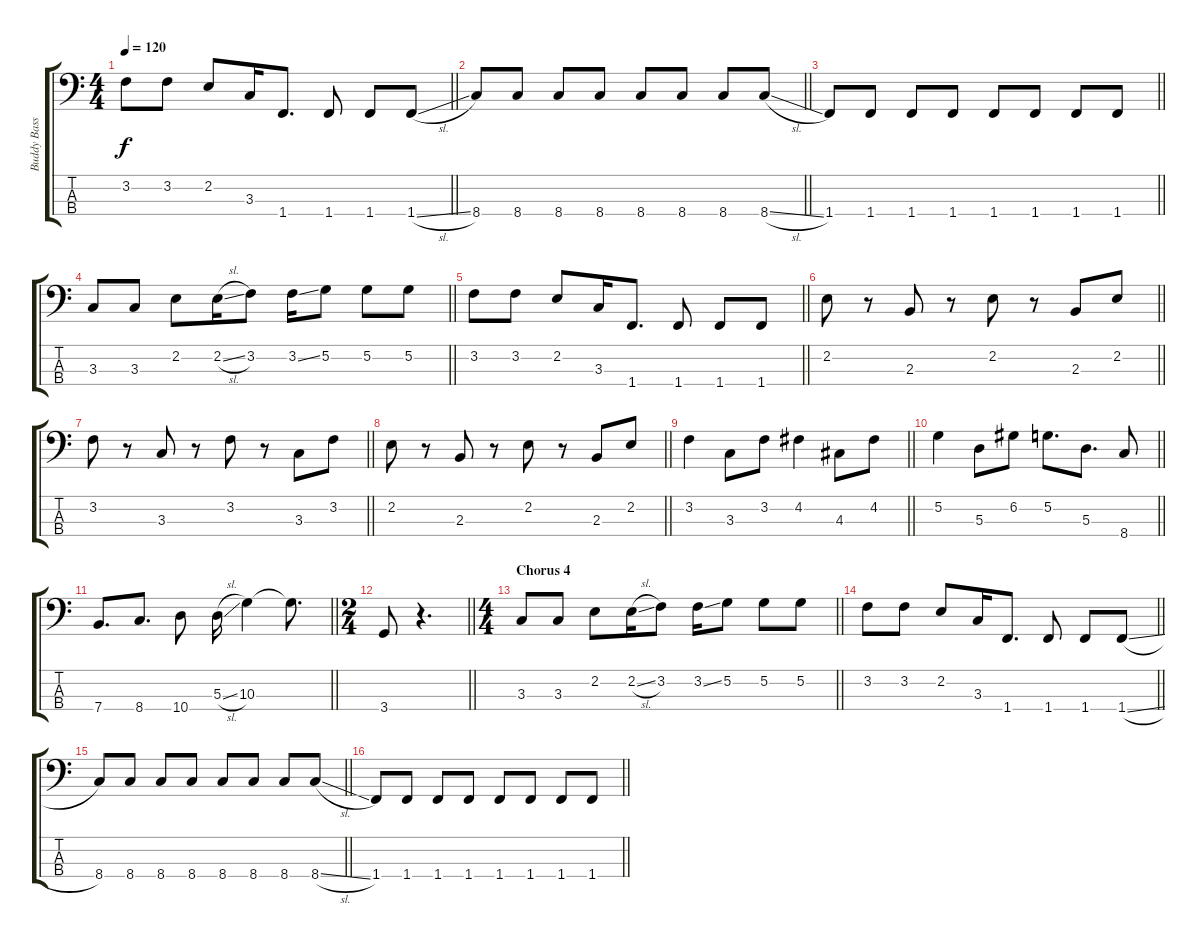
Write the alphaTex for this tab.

\track ("Buddy Bass" "Buddy Bass") {instrument electricbassfinger}
\staff {score tabs}
\tuning (G2 D2 A1 E1) {hide}
\ts (4 4)
\tempo 120
\clef f4
\barLineRight lightlight
\ks c
3.2.8{dy f} 3.2.8 2.2.8 3.3.16 1.4.8{d} 1.4.8 1.4.8 1.4{sl}.8 |
\barLineRight lightlight
8.4.8 8.4.8 8.4.8 8.4.8 8.4.8 8.4.8 8.4.8 8.4{sl}.8 |
\barLineRight lightlight
1.4.8 1.4.8 1.4.8 1.4.8 1.4.8 1.4.8 1.4.8 1.4.8 |
\barLineRight lightlight
3.3.8 3.3.8 2.2.8 2.2{sl}.16 3.2.8 3.2{ss}.16 5.2.8 5.2.8 5.2.8 |
\barLineRight lightlight
3.2.8 3.2.8 2.2.8 3.3.16 1.4.8{d} 1.4.8 1.4.8 1.4.8 |
\barLineRight lightlight
2.2.8 r.8 2.3.8 r.8 2.2.8 r.8 2.3.8 2.2.8 |
\barLineRight lightlight
3.2.8 r.8 3.3.8 r.8 3.2.8 r.8 3.3.8 3.2.8 |
\barLineRight lightlight
2.2.8 r.8 2.3.8 r.8 2.2.8 r.8 2.3.8 2.2.8 |
\barLineRight lightlight
3.2.4 3.3.8 3.2.8 4.2.4 4.3.8 4.2.8 |
\barLineRight lightlight
5.2.4 5.3.8 6.2.8 5.2.8{d} 5.3.8{d} 8.4.8 |
\barLineRight lightlight
7.4.8{d} 8.4.8{d} 10.4.8 5.3{sl}.16 10.3.4 10.3{t}.8{d} |
\ts (2 4)
\barLineRight lightlight
3.4.8 r.4{d} |
\ts (4 4)
\section ("" "Chorus 4")
\barLineRight lightlight
3.3.8 3.3.8 2.2.8 2.2{sl}.16 3.2.8 3.2{ss}.16 5.2.8 5.2.8 5.2.8 |
\barLineRight lightlight
3.2.8 3.2.8 2.2.8 3.3.16 1.4.8{d} 1.4.8 1.4.8 1.4{sl}.8 |
\barLineRight lightlight
8.4.8 8.4.8 8.4.8 8.4.8 8.4.8 8.4.8 8.4.8 8.4{sl}.8 |
\barLineRight lightlight
1.4.8 1.4.8 1.4.8 1.4.8 1.4.8 1.4.8 1.4.8 1.4.8
